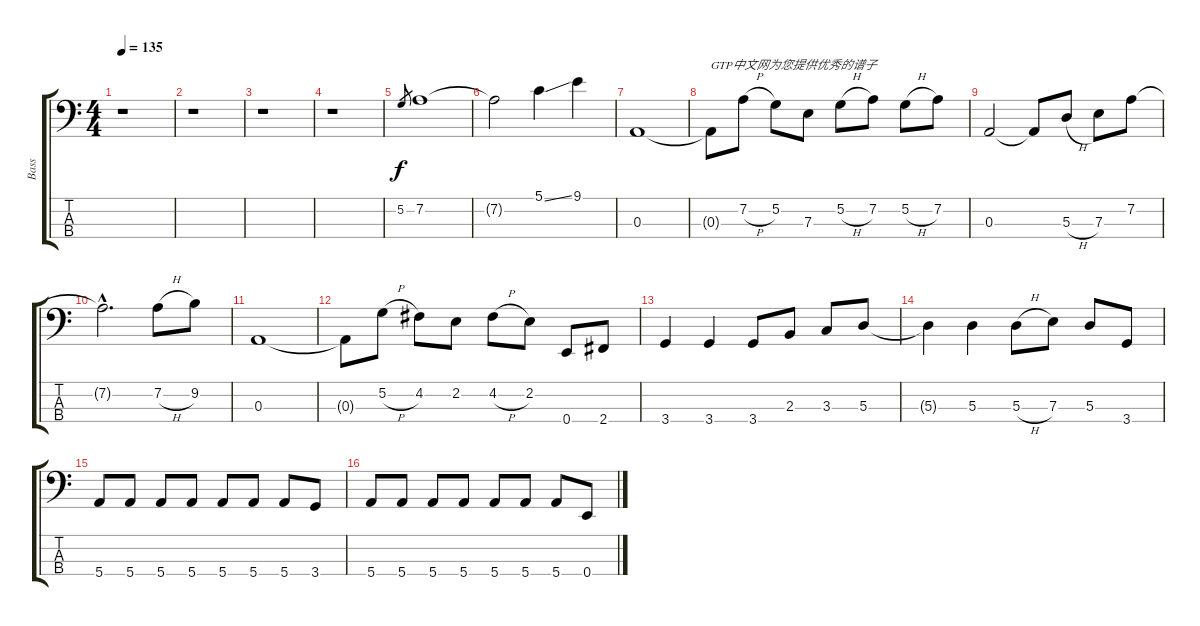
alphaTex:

\track ("Bass" "Bass") {instrument electricbasspick}
\staff {score tabs}
\tuning (G2 D2 A1 E1) {hide}
\ts (4 4)
\tempo 135
\clef f4
\ks c
r.1{dy f instrument electricbasspick} |
r.1 |
r.1 |
r.1 |
5.2.8{gr} 7.2.1 |
7.2{t}.2 5.1{ss}.4 9.1.4 |
0.3.1 |
0.3{t}.8{txt "GTP中文网为您提供优秀的谱子"} 7.2{h}.8 5.2.8 7.3.8 5.2{h}.8 7.2.8 5.2{h}.8 7.2.8 |
0.3.2 0.3{t}.8 5.3{h}.8 7.3.8 7.2.8 |
7.2{hac t}.2{d} 7.2{h}.8 9.2.8 |
0.3.1 |
0.3{t}.8 5.2{h}.8 4.2.8 2.2.8 4.2{h}.8 2.2.8 0.4.8 2.4.8 |
3.4.4 3.4.4 3.4.8 2.3.8 3.3.8 5.3.8 |
5.3{t}.4 5.3.4 5.3{h}.8 7.3.8 5.3.8 3.4.8 |
5.4.8 5.4.8 5.4.8 5.4.8 5.4.8 5.4.8 5.4.8 3.4.8 |
5.4.8 5.4.8 5.4.8 5.4.8 5.4.8 5.4.8 5.4.8 0.4.8
